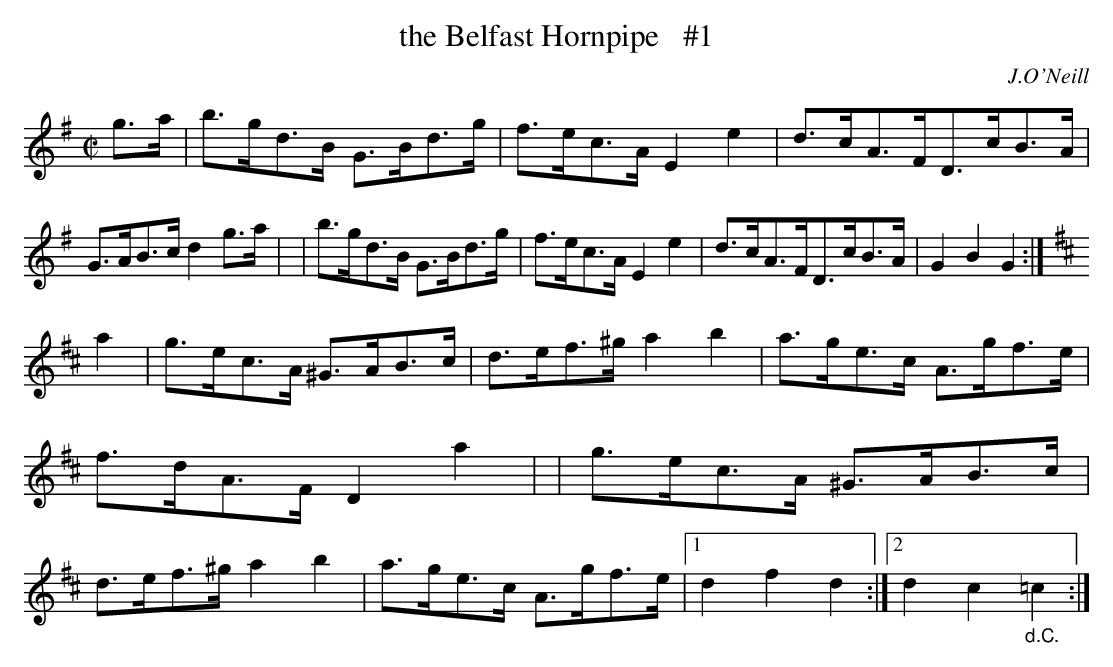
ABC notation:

X:1
T: the Belfast Hornpipe   #1
O: J.O'Neill
M: C|
L: 1/8
K: G
g>a \
| b>gd>B G>Bd>g | f>ec>A E2 e2 | d>cA>FD>cB>A | G>AB>c d2 g>a |\
| b>gd>B G>Bd>g | f>ec>A E2 e2 | d>cA>FD>cB>A | G2 B2 G2 :|
K:D
a2 \
| g>ec>A ^G>AB>c | d>ef>^g a2 b2 | a>ge>c A>gf>e | f>dA>F D2a2 |\
| g>ec>A ^G>AB>c | d>ef>^g a2 b2 | a>ge>c A>gf>e |1 d2 f2 d2 :|2 d2 c2 "_d.C."=c2 :|
